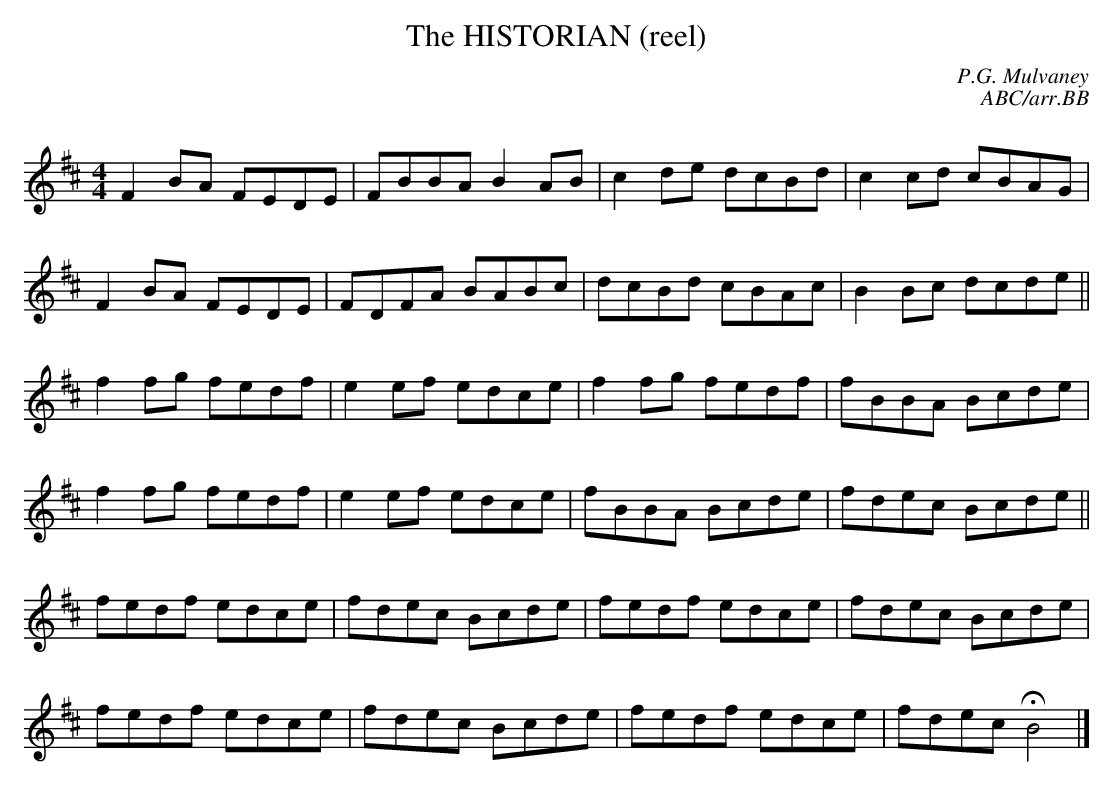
X:1
T:HISTORIAN (reel), The
C:P.G. Mulvaney
C:ABC/arr.BB
Q:180
M:4/4
L:1/8
K:Bm
F2 BA FEDE|FBBA B2AB|c2 de dcBd|c2 cd cBAG |
F2 BA FEDE|FDFA BABc|dcBd cBAc|B2 Bc dcde ||
f2 fg fedf|e2ef edce|f2 fg fedf| fBBA Bcde |
f2fg fedf|e2ef edce|fBBA Bcde|fdec Bcde ||
fedf edce|fdec Bcde|fedf edce|fdec Bcde |
fedf edce|fdec Bcde|fedf edce|fdec HB4 |]
